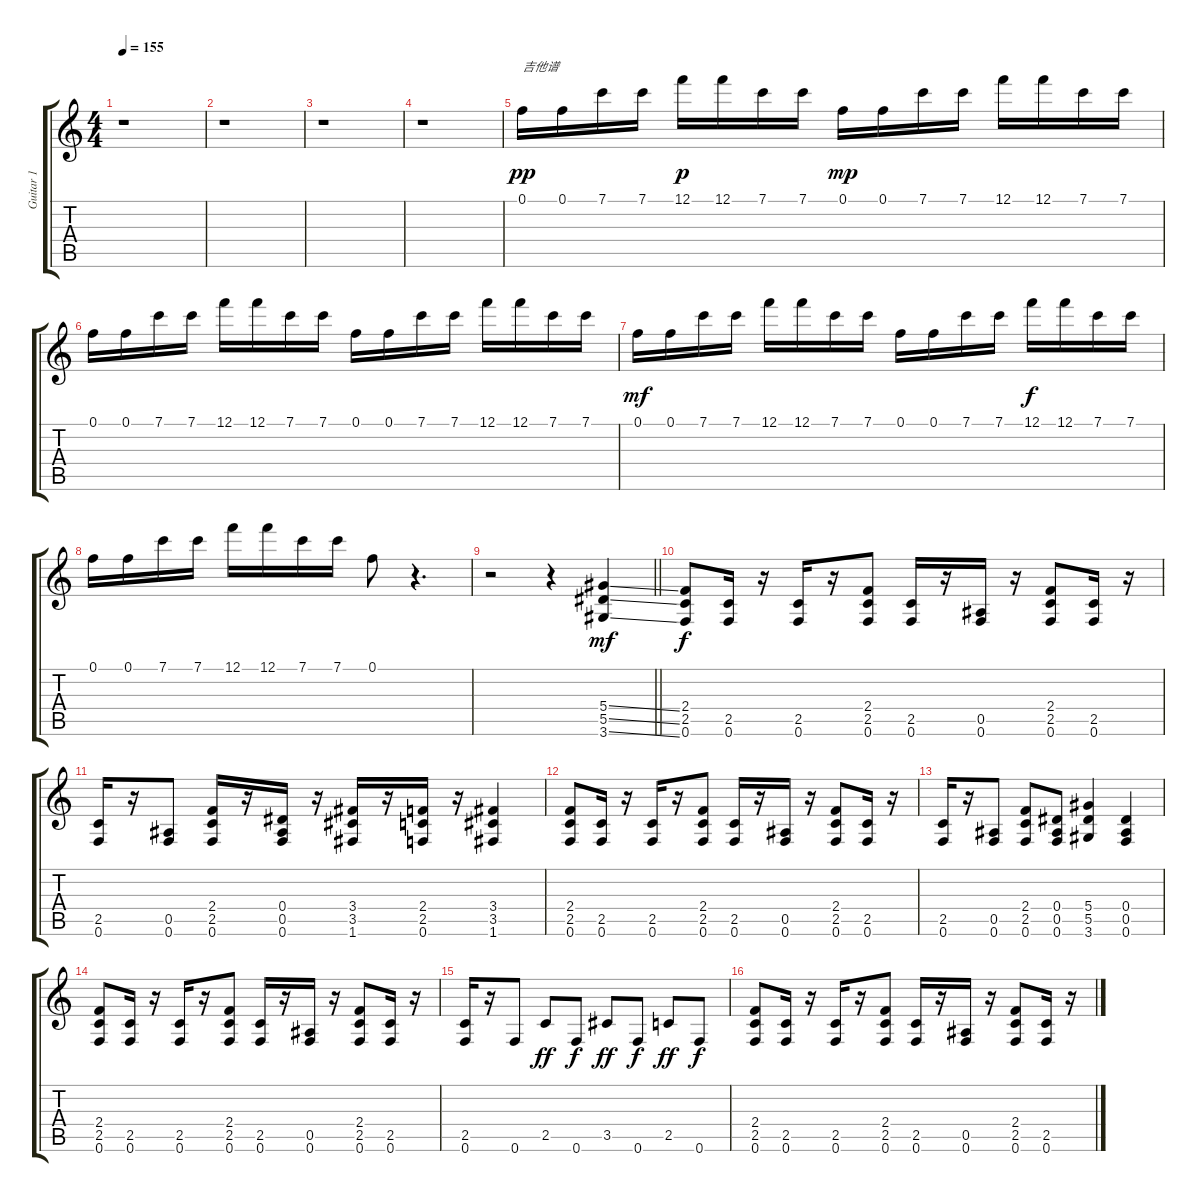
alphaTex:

\track ("Guitar 1" "Guitar 1") {instrument overdrivenguitar}
\staff {score tabs}
\tuning (F4 C4 Ab3 Eb3 Bb2 F2) {hide}
\ts (4 4)
\section ("" "")
\tempo 155
\clef g2
\ks c
r.1{dy pp instrument overdrivenguitar} |
r.1 |
r.1 |
r.1 |
0.1.16{txt "吉他谱"} 0.1.16 7.1.16 7.1.16 12.1.16{dy p} 12.1.16 7.1.16 7.1.16 0.1.16{dy mp} 0.1.16 7.1.16 7.1.16 12.1.16 12.1.16 7.1.16 7.1.16 |
0.1.16 0.1.16 7.1.16 7.1.16 12.1.16 12.1.16 7.1.16 7.1.16 0.1.16 0.1.16 7.1.16 7.1.16 12.1.16 12.1.16 7.1.16 7.1.16 |
0.1.16{dy mf} 0.1.16 7.1.16 7.1.16 12.1.16 12.1.16 7.1.16 7.1.16 0.1.16 0.1.16 7.1.16 7.1.16 12.1.16{dy f} 12.1.16 7.1.16 7.1.16 |
0.1.16 0.1.16 7.1.16 7.1.16 12.1.16 12.1.16 7.1.16 7.1.16 0.1.8 r.4{d} |
\barLineRight lightlight
r.2 r.4 (5.4{ss} 5.5{ss} 3.6{ss}).4{dy mf} |
\section ("" "")
(2.4 2.5 0.6).8{dy f} (2.5 0.6).16 r.16 (2.5 0.6).16 r.16 (2.4 2.5 0.6).8 (2.5 0.6).16 r.16 (0.5 0.6).16 r.16 (2.4 2.5 0.6).8 (2.5 0.6).16 r.16 |
(2.5 0.6).16 r.16 (0.5 0.6).8 (2.4 2.5 0.6).16 r.16 (0.4 0.5 0.6).16 r.16 (3.4 3.5 1.6).16 r.16 (2.4 2.5 0.6).16 r.16 (3.4 3.5 1.6).4 |
(2.4 2.5 0.6).8 (2.5 0.6).16 r.16 (2.5 0.6).16 r.16 (2.4 2.5 0.6).8 (2.5 0.6).16 r.16 (0.5 0.6).16 r.16 (2.4 2.5 0.6).8 (2.5 0.6).16 r.16 |
(2.5 0.6).16 r.16 (0.5 0.6).8 (2.4 2.5 0.6).8 (0.4 0.5 0.6).8 (5.4 5.5 3.6).4 (0.4 0.5 0.6).4 |
(2.4 2.5 0.6).8 (2.5 0.6).16 r.16 (2.5 0.6).16 r.16 (2.4 2.5 0.6).8 (2.5 0.6).16 r.16 (0.5 0.6).16 r.16 (2.4 2.5 0.6).8 (2.5 0.6).16 r.16 |
(2.5 0.6).16 r.16 0.6.8 2.5.8{dy ff} 0.6.8{dy f} 3.5.8{dy ff} 0.6.8{dy f} 2.5.8{dy ff} 0.6.8{dy f} |
(2.4 2.5 0.6).8 (2.5 0.6).16 r.16 (2.5 0.6).16 r.16 (2.4 2.5 0.6).8 (2.5 0.6).16 r.16 (0.5 0.6).16 r.16 (2.4 2.5 0.6).8 (2.5 0.6).16 r.16
